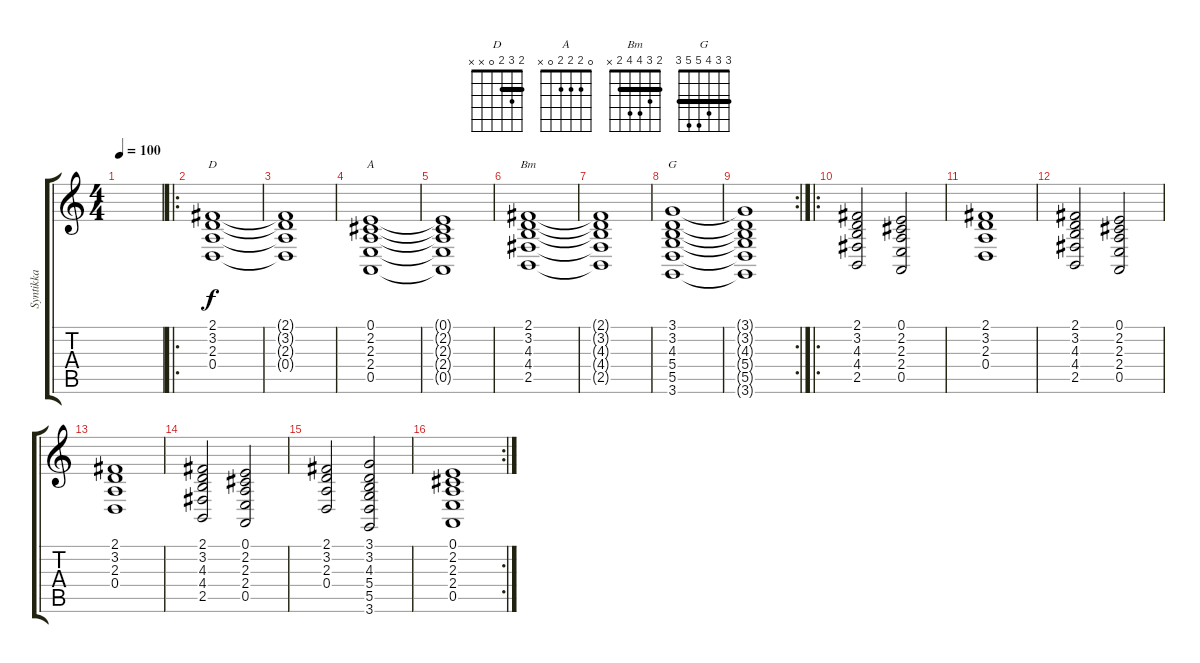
\track ("Syntikka" "Syntikka") {instrument pad2warm}
\staff {score tabs}
\tuning (E4 B3 G3 D3 A2 E2) {hide}
\chord ("D" 2 3 2 0 x x) {barre 2}
\chord ("A" 0 2 2 2 0 x)
\chord ("Bm" 2 3 4 4 2 x) {barre 2}
\chord ("G" 3 3 4 5 5 3) {barre 3}
\ts (4 4)
\tempo 100
\clef g2
\ks c
|
\ro
(2.1 3.2 2.3 0.4).1{ch "D"} |
(2.1{t} 3.2{t} 2.3{t} 0.4{t}).1 |
(0.1 2.2 2.3 2.4 0.5).1{ch "A"} |
(0.1{t} 2.2{t} 2.3{t} 2.4{t} 0.5{t}).1 |
(2.1 3.2 4.3 4.4 2.5).1{ch "Bm"} |
(2.1{t} 3.2{t} 4.3{t} 4.4{t} 2.5{t}).1 |
(3.1 3.2 4.3 5.4 5.5 3.6).1{ch "G"} |
\rc 2
(3.1{t} 3.2{t} 4.3{t} 5.4{t} 5.5{t} 3.6{t}).1 |
\ro
(2.1 3.2 4.3 4.4 2.5).2 (0.1 2.2 2.3 2.4 0.5).2 |
(2.1 3.2 2.3 0.4).1 |
(2.1 3.2 4.3 4.4 2.5).2 (0.1 2.2 2.3 2.4 0.5).2 |
(2.1 3.2 2.3 0.4).1 |
(2.1 3.2 4.3 4.4 2.5).2 (0.1 2.2 2.3 2.4 0.5).2 |
(2.1 3.2 2.3 0.4).2 (3.1 3.2 4.3 5.4 5.5 3.6).2 |
\rc 2
(0.1 2.2 2.3 2.4 0.5).1
